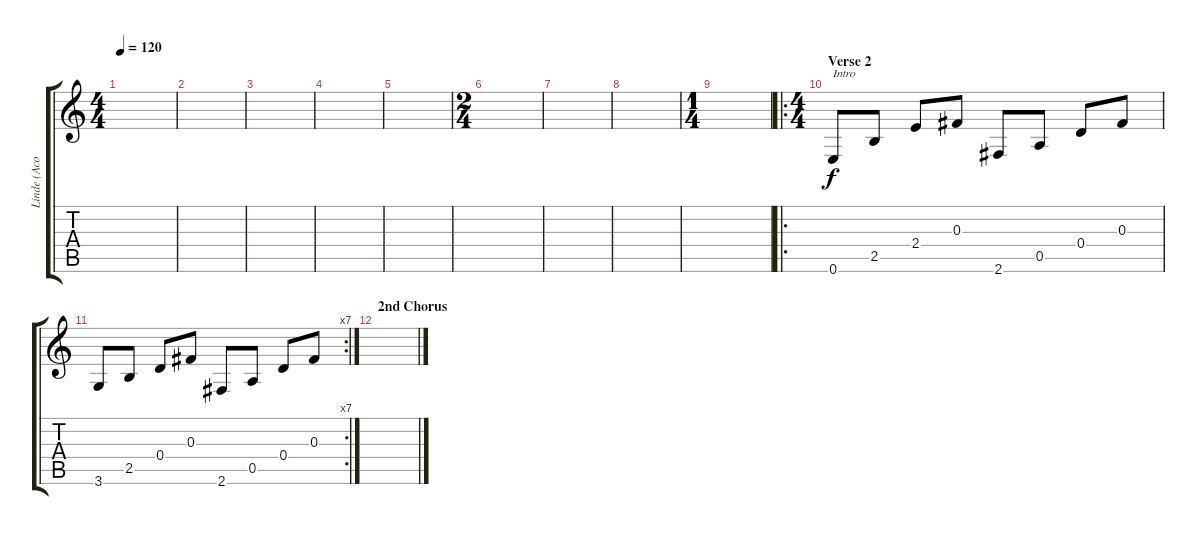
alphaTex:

\track ("Linde (Acoustic)" "Linde (Aco") {instrument acousticguitarsteel}
\staff {score tabs}
\tuning (E4 B3 Gb3 D3 A2 E2) {hide}
\ts (4 4)
\tempo 120
\clef g2
\ks c
|
|
|
|
|
\ts (2 4)
|
|
|
\ts (1 4)
|
\ro
\ts (4 4)
\section ("" "Verse 2")
0.6.8{txt "Intro"} 2.5.8 2.4.8 0.3.8 2.6.8 0.5.8 0.4.8 0.3.8 |
\rc 7
3.6.8 2.5.8 0.4.8 0.3.8 2.6.8 0.5.8 0.4.8 0.3.8 |
\section ("" "2nd Chorus")
